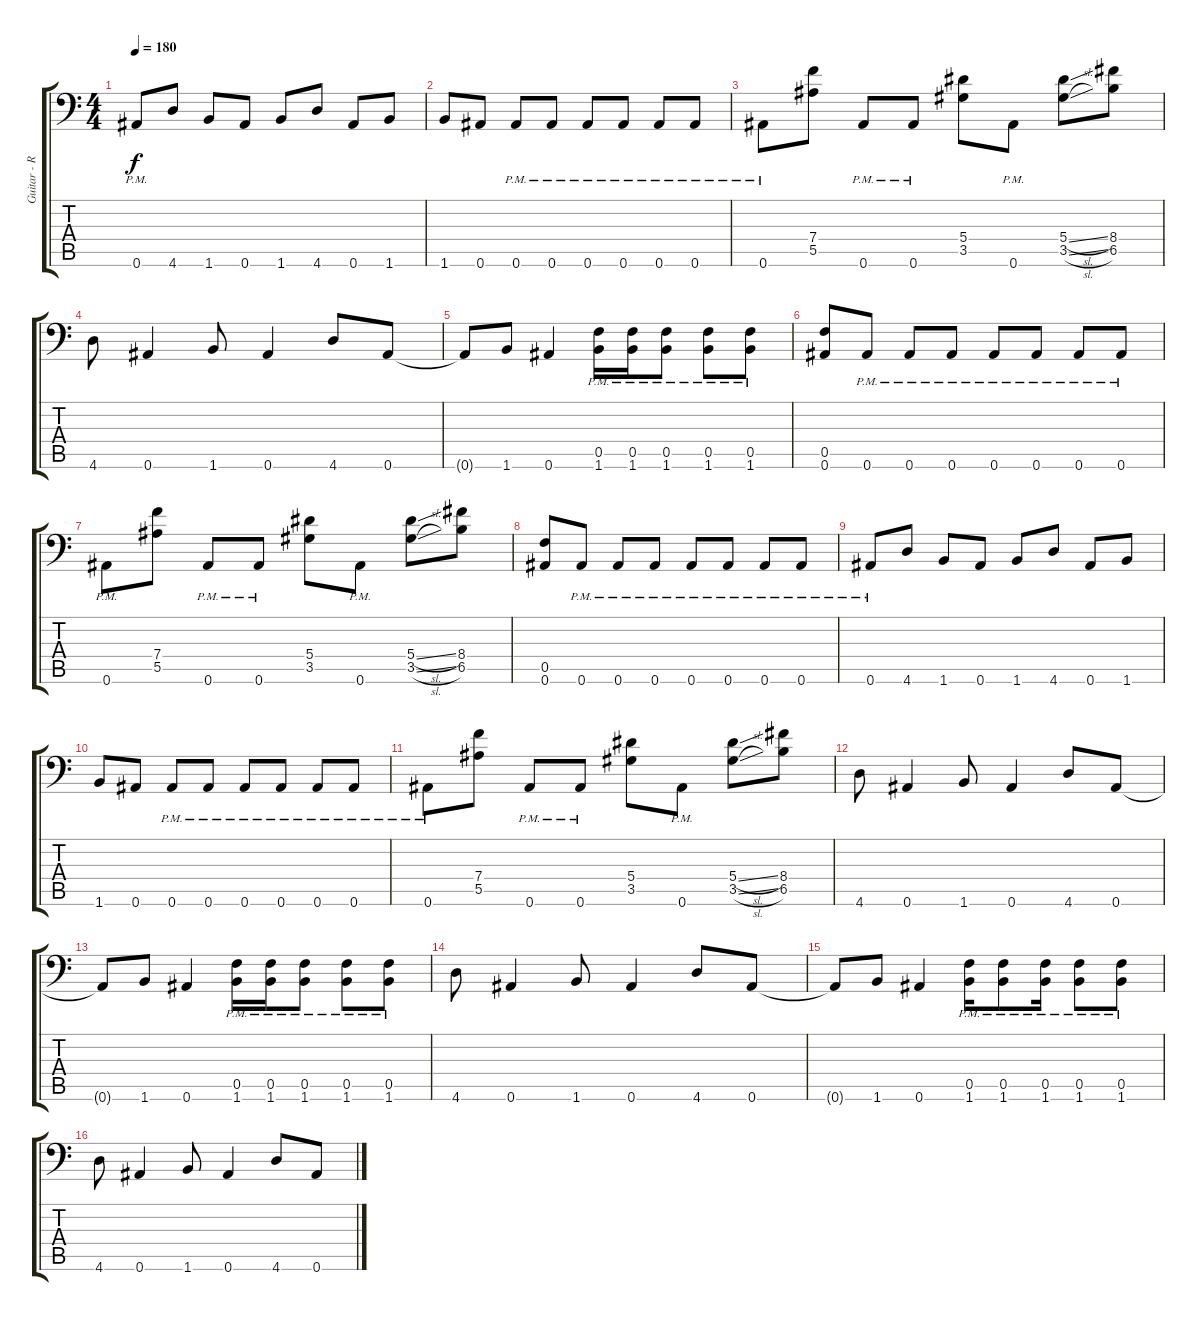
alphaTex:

\track ("Guitar - Right" "Guitar - R") {instrument distortionguitar}
\staff {score tabs}
\tuning (C4 G3 Eb3 Bb2 F2 Bb1) {hide}
\ts (4 4)
\tempo 180
\clef f4
\ks c
0.6{pm}.8{dy f} 4.6.8 1.6.8 0.6.8 1.6.8 4.6.8 0.6.8 1.6.8 |
1.6.8 0.6.8 0.6{pm}.8 0.6{pm}.8 0.6{pm}.8 0.6{pm}.8 0.6{pm}.8 0.6{pm}.8 |
0.6{pm}.8 (7.4 5.5).8 0.6{pm}.8 0.6{pm}.8 (5.4 3.5).8 0.6{pm}.8 (5.4{sl} 3.5{sl}).8 (8.4 6.5).8 |
4.6.8 0.6.4 1.6.8 0.6.4 4.6.8 0.6.8 |
0.6{t}.8 1.6.8 0.6.4 (0.5{pm} 1.6{pm}).16 (0.5{pm} 1.6{pm}).16 (0.5{pm} 1.6{pm}).8 (0.5{pm} 1.6{pm}).8 (0.5{pm} 1.6{pm}).8 |
(0.5 0.6).8 0.6{pm}.8 0.6{pm}.8 0.6{pm}.8 0.6{pm}.8 0.6{pm}.8 0.6{pm}.8 0.6{pm}.8 |
0.6{pm}.8 (7.4 5.5).8 0.6{pm}.8 0.6{pm}.8 (5.4 3.5).8 0.6{pm}.8 (5.4{sl} 3.5{sl}).8 (8.4 6.5).8 |
(0.5 0.6).8 0.6{pm}.8 0.6{pm}.8 0.6{pm}.8 0.6{pm}.8 0.6{pm}.8 0.6{pm}.8 0.6{pm}.8 |
0.6{pm}.8 4.6.8 1.6.8 0.6.8 1.6.8 4.6.8 0.6.8 1.6.8 |
1.6.8 0.6.8 0.6{pm}.8 0.6{pm}.8 0.6{pm}.8 0.6{pm}.8 0.6{pm}.8 0.6{pm}.8 |
0.6{pm}.8 (7.4 5.5).8 0.6{pm}.8 0.6{pm}.8 (5.4 3.5).8 0.6{pm}.8 (5.4{sl} 3.5{sl}).8 (8.4 6.5).8 |
4.6.8 0.6.4 1.6.8 0.6.4 4.6.8 0.6.8 |
0.6{t}.8 1.6.8 0.6.4 (0.5{pm} 1.6{pm}).16 (0.5{pm} 1.6{pm}).16 (0.5{pm} 1.6{pm}).8 (0.5{pm} 1.6{pm}).8 (0.5{pm} 1.6{pm}).8 |
4.6.8 0.6.4 1.6.8 0.6.4 4.6.8 0.6.8 |
0.6{t}.8 1.6.8 0.6.4 (0.5{pm} 1.6{pm}).16 (0.5{pm} 1.6{pm}).8 (0.5{pm} 1.6{pm}).16 (0.5{pm} 1.6{pm}).8 (0.5{pm} 1.6{pm}).8 |
4.6.8 0.6.4 1.6.8 0.6.4 4.6.8 0.6.8
